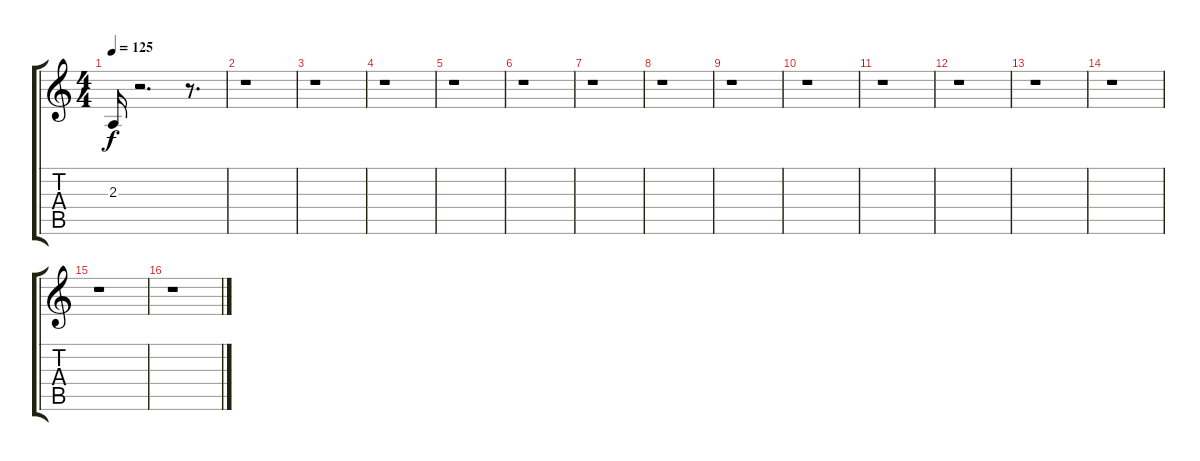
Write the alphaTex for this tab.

\track "" {instrument marimba}
\staff {score tabs}
\tuning (E4 B3 G3 D3 A2 E2) {hide}
\ts (4 4)
\tempo 125
\clef g2
\ks c
2.3.16{dy f} r.2{d} r.8{d} |
r.1 |
r.1 |
r.1 |
r.1 |
r.1 |
r.1 |
r.1 |
r.1 |
r.1 |
r.1 |
r.1 |
r.1 |
r.1 |
r.1 |
r.1
